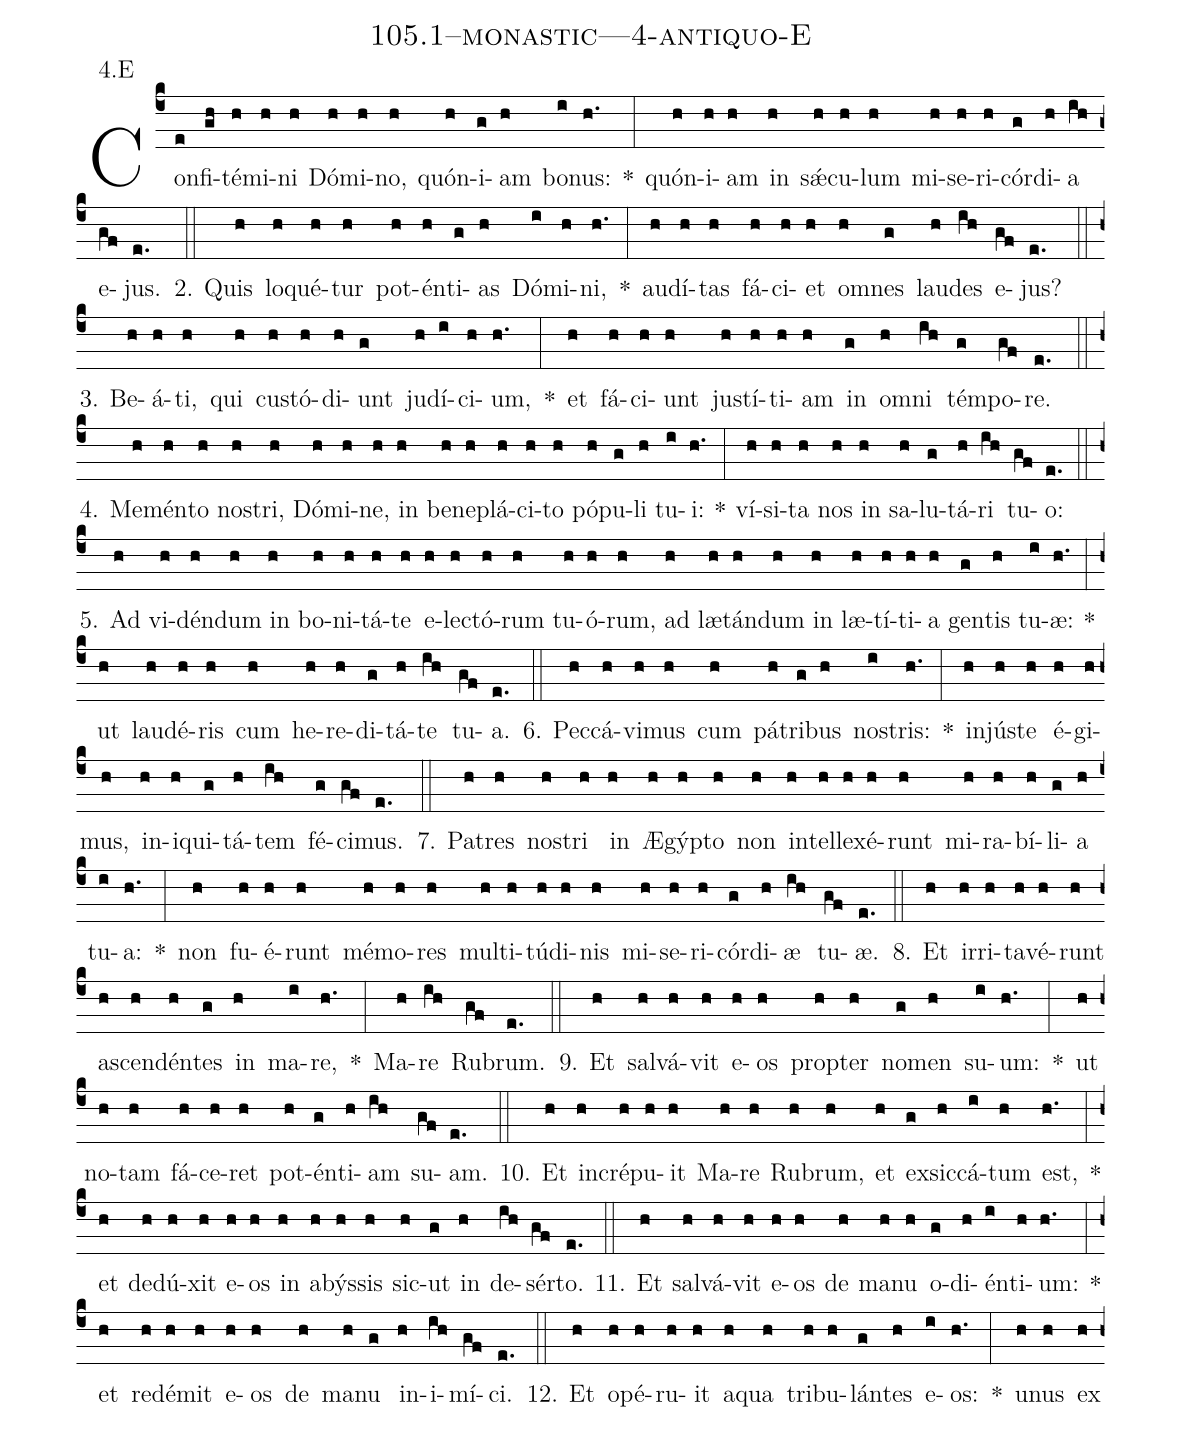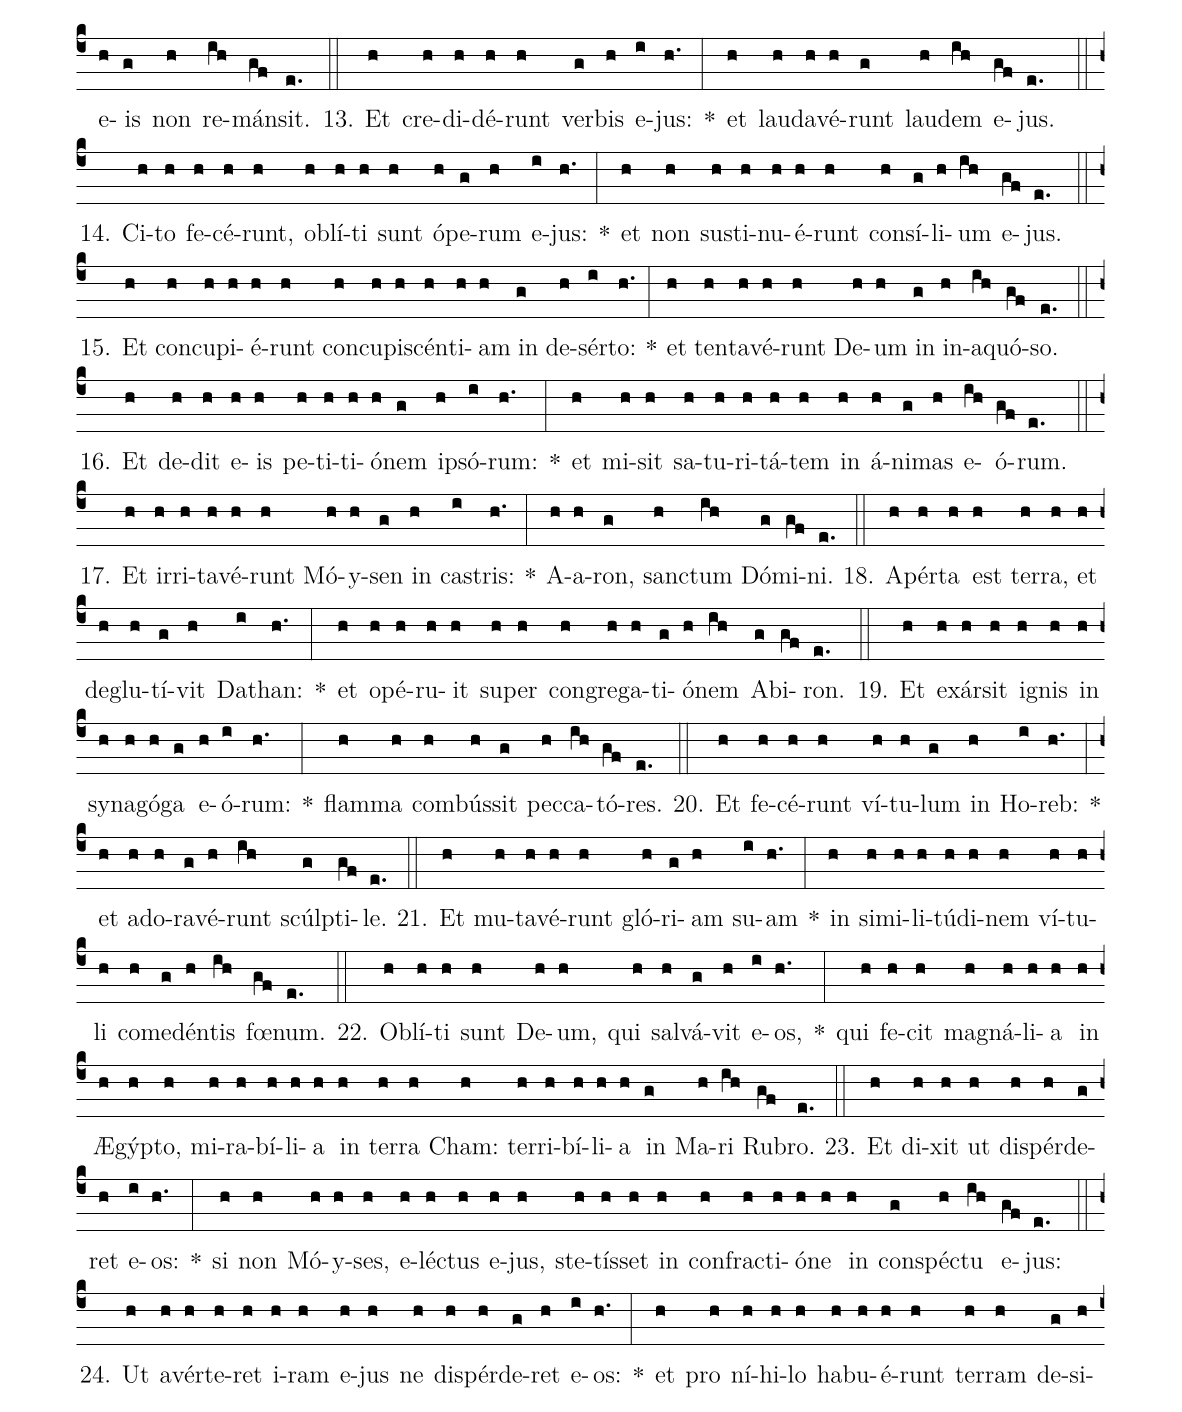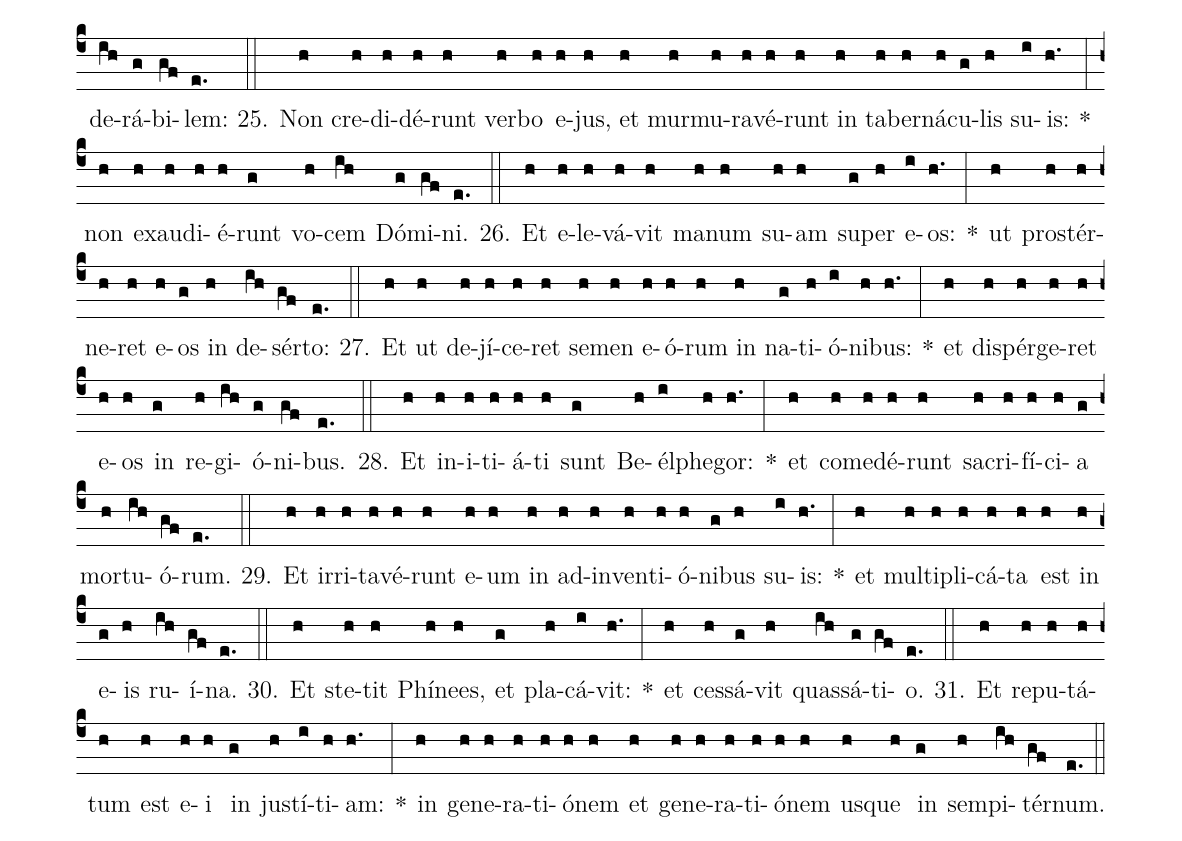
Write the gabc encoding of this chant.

name: 105.1--monastic---4-antiquo-E;
annotation: 4.E;
%%
(c4)Con(e)fi(gh)té(h)mi(h)ni(h) Dó(h)mi(h)no,(h) quón(h)i(g)am(h) bo(i)nus:(h.) *(:) quón(h)i(h)am(h) in(h) sǽ(h)cu(h)lum(h) mi(h)se(h)ri(h)cór(g)di(h)a(ih) e(gf)jus.(e.) (::)
2. Quis(h) lo(h)qué(h)tur(h) pot(h)én(h)ti(g)as(h) Dó(i)mi(h)ni,(h.) *(:) au(h)dí(h)tas(h) fá(h)ci(h)et(h) om(h)nes(g) lau(h)des(ih) e(gf)jus?(e.) (::)
3. Be(h)á(h)ti,(h) qui(h) cus(h)tó(h)di(h)unt(g) ju(h)dí(i)ci(h)um,(h.) *(:) et(h) fá(h)ci(h)unt(h) jus(h)tí(h)ti(h)am(h) in(g) om(h)ni(ih) tém(g)po(gf)re.(e.) (::)
4. Me(h)mén(h)to(h) nos(h)tri,(h) Dó(h)mi(h)ne,(h) in(h) be(h)ne(h)plá(h)ci(h)to(h) pó(h)pu(g)li(h) tu(i)i:(h.) *(:) ví(h)si(h)ta(h) nos(h) in(h) sa(h)lu(g)tá(h)ri(ih) tu(gf)o:(e.) (::)
5. Ad(h) vi(h)dén(h)dum(h) in(h) bo(h)ni(h)tá(h)te(h) e(h)lec(h)tó(h)rum(h) tu(h)ó(h)rum,(h) ad(h) læ(h)tán(h)dum(h) in(h) læ(h)tí(h)ti(h)a(h) gen(g)tis(h) tu(i)æ:(h.) *(:) ut(h) lau(h)dé(h)ris(h) cum(h) he(h)re(h)di(g)tá(h)te(ih) tu(gf)a.(e.) (::)
6. Pec(h)cá(h)vi(h)mus(h) cum(h) pá(h)tri(g)bus(h) nos(i)tris:(h.) *(:) in(h)jús(h)te(h) é(h)gi(h)mus,(h) in(h)i(h)qui(g)tá(h)tem(ih) fé(g)ci(gf)mus.(e.) (::)
7. Pa(h)tres(h) nos(h)tri(h) in(h) Æ(h)gýp(h)to(h) non(h) in(h)tel(h)le(h)xé(h)runt(h) mi(h)ra(h)bí(h)li(g)a(h) tu(i)a:(h.) *(:) non(h) fu(h)é(h)runt(h) mé(h)mo(h)res(h) mul(h)ti(h)tú(h)di(h)nis(h) mi(h)se(h)ri(h)cór(g)di(h)æ(ih) tu(gf)æ.(e.) (::)
8. Et(h) ir(h)ri(h)ta(h)vé(h)runt(h) a(h)scen(h)dén(h)tes(g) in(h) ma(i)re,(h.) *(:) Ma(h)re(ih) Ru(gf)brum.(e.) (::)
9. Et(h) sal(h)vá(h)vit(h) e(h)os(h) prop(h)ter(h) no(g)men(h) su(i)um:(h.) *(:) ut(h) no(h)tam(h) fá(h)ce(h)ret(h) pot(h)én(g)ti(h)am(ih) su(gf)am.(e.) (::)
10. Et(h) in(h)cré(h)pu(h)it(h) Ma(h)re(h) Ru(h)brum,(h) et(h) ex(g)sic(h)cá(i)tum(h) est,(h.) *(:) et(h) de(h)dú(h)xit(h) e(h)os(h) in(h) a(h)býs(h)sis(h) sic(h)ut(g) in(h) de(ih)sér(gf)to.(e.) (::)
11. Et(h) sal(h)vá(h)vit(h) e(h)os(h) de(h) ma(h)nu(h) o(g)di(h)én(i)ti(h)um:(h.) *(:) et(h) red(h)é(h)mit(h) e(h)os(h) de(h) ma(h)nu(g) in(h)i(ih)mí(gf)ci.(e.) (::)
12. Et(h) o(h)pé(h)ru(h)it(h) a(h)qua(h) tri(h)bu(h)lán(g)tes(h) e(i)os:(h.) *(:) u(h)nus(h) ex(h) e(h)is(g) non(h) re(ih)mán(gf)sit.(e.) (::)
13. Et(h) cre(h)di(h)dé(h)runt(h) ver(g)bis(h) e(i)jus:(h.) *(:) et(h) lau(h)da(h)vé(h)runt(g) lau(h)dem(ih) e(gf)jus.(e.) (::)
14. Ci(h)to(h) fe(h)cé(h)runt,(h) ob(h)lí(h)ti(h) sunt(h) ó(h)pe(g)rum(h) e(i)jus:(h.) *(:) et(h) non(h) sus(h)ti(h)nu(h)é(h)runt(h) con(h)sí(g)li(h)um(ih) e(gf)jus.(e.) (::)
15. Et(h) con(h)cu(h)pi(h)é(h)runt(h) con(h)cu(h)pi(h)scén(h)ti(h)am(h) in(g) de(h)sér(i)to:(h.) *(:) et(h) ten(h)ta(h)vé(h)runt(h) De(h)um(h) in(g) in(h)a(ih)quó(gf)so.(e.) (::)
16. Et(h) de(h)dit(h) e(h)is(h) pe(h)ti(h)ti(h)ó(h)nem(g) ip(h)só(i)rum:(h.) *(:) et(h) mi(h)sit(h) sa(h)tu(h)ri(h)tá(h)tem(h) in(h) á(h)ni(g)mas(h) e(ih)ó(gf)rum.(e.) (::)
17. Et(h) ir(h)ri(h)ta(h)vé(h)runt(h) Mó(h)y(h)sen(g) in(h) cas(i)tris:(h.) *(:) A(h)a(h)ron,(g) sanc(h)tum(ih) Dó(g)mi(gf)ni.(e.) (::)
18. A(h)pér(h)ta(h) est(h) ter(h)ra,(h) et(h) de(h)glu(h)tí(g)vit(h) Da(i)than:(h.) *(:) et(h) o(h)pé(h)ru(h)it(h) su(h)per(h) con(h)gre(h)ga(h)ti(g)ó(h)nem(ih) Ab(g)i(gf)ron.(e.) (::)
19. Et(h) ex(h)ár(h)sit(h) i(h)gnis(h) in(h) sy(h)na(h)gó(h)ga(g) e(h)ó(i)rum:(h.) *(:) flam(h)ma(h) com(h)bús(h)sit(g) pec(h)ca(ih)tó(gf)res.(e.) (::)
20. Et(h) fe(h)cé(h)runt(h) ví(h)tu(h)lum(g) in(h) Ho(i)reb:(h.) *(:) et(h) ad(h)o(h)ra(g)vé(h)runt(ih) scúlp(g)ti(gf)le.(e.) (::)
21. Et(h) mu(h)ta(h)vé(h)runt(h) gló(h)ri(g)am(h) su(i)am(h.) *(:) in(h) si(h)mi(h)li(h)tú(h)di(h)nem(h) ví(h)tu(h)li(h) com(h)e(g)dén(h)tis(ih) fœ(gf)num.(e.) (::)
22. Ob(h)lí(h)ti(h) sunt(h) De(h)um,(h) qui(h) sal(h)vá(g)vit(h) e(i)os,(h.) *(:) qui(h) fe(h)cit(h) ma(h)gná(h)li(h)a(h) in(h) Æ(h)gýp(h)to,(h) mi(h)ra(h)bí(h)li(h)a(h) in(h) ter(h)ra(h) Cham:(h) ter(h)ri(h)bí(h)li(h)a(h) in(g) Ma(h)ri(ih) Ru(gf)bro.(e.) (::)
23. Et(h) di(h)xit(h) ut(h) dis(h)pér(h)de(g)ret(h) e(i)os:(h.) *(:) si(h) non(h) Mó(h)y(h)ses,(h) e(h)léc(h)tus(h) e(h)jus,(h) ste(h)tís(h)set(h) in(h) con(h)frac(h)ti(h)ó(h)ne(h) in(h) con(g)spéc(h)tu(ih) e(gf)jus:(e.) (::)
24. Ut(h) a(h)vér(h)te(h)ret(h) i(h)ram(h) e(h)jus(h) ne(h) dis(h)pér(h)de(g)ret(h) e(i)os:(h.) *(:) et(h) pro(h) ní(h)hi(h)lo(h) ha(h)bu(h)é(h)runt(h) ter(h)ram(h) de(g)si(h)de(ih)rá(g)bi(gf)lem:(e.) (::)
25. Non(h) cre(h)di(h)dé(h)runt(h) ver(h)bo(h) e(h)jus,(h) et(h) mur(h)mu(h)ra(h)vé(h)runt(h) in(h) ta(h)ber(h)ná(h)cu(g)lis(h) su(i)is:(h.) *(:) non(h) ex(h)au(h)di(h)é(h)runt(g) vo(h)cem(ih) Dó(g)mi(gf)ni.(e.) (::)
26. Et(h) e(h)le(h)vá(h)vit(h) ma(h)num(h) su(h)am(h) su(g)per(h) e(i)os:(h.) *(:) ut(h) pro(h)stér(h)ne(h)ret(h) e(h)os(g) in(h) de(ih)sér(gf)to:(e.) (::)
27. Et(h) ut(h) de(h)jí(h)ce(h)ret(h) se(h)men(h) e(h)ó(h)rum(h) in(h) na(g)ti(h)ó(i)ni(h)bus:(h.) *(:) et(h) di(h)spér(h)ge(h)ret(h) e(h)os(h) in(g) re(h)gi(ih)ó(g)ni(gf)bus.(e.) (::)
28. Et(h) in(h)i(h)ti(h)á(h)ti(h) sunt(g) Be(h)él(i)phe(h)gor:(h.) *(:) et(h) com(h)e(h)dé(h)runt(h) sa(h)cri(h)fí(h)ci(h)a(g) mor(h)tu(ih)ó(gf)rum.(e.) (::)
29. Et(h) ir(h)ri(h)ta(h)vé(h)runt(h) e(h)um(h) in(h) ad(h)in(h)ven(h)ti(h)ó(h)ni(g)bus(h) su(i)is:(h.) *(:) et(h) mul(h)ti(h)pli(h)cá(h)ta(h) est(h) in(h) e(g)is(h) ru(ih)í(gf)na.(e.) (::)
30. Et(h) ste(h)tit(h) Phí(h)nees,(h) et(g) pla(h)cá(i)vit:(h.) *(:) et(h) ces(h)sá(g)vit(h) quas(ih)sá(g)ti(gf)o.(e.) (::)
31. Et(h) re(h)pu(h)tá(h)tum(h) est(h) e(h)i(h) in(g) jus(h)tí(i)ti(h)am:(h.) *(:) in(h) ge(h)ne(h)ra(h)ti(h)ó(h)nem(h) et(h) ge(h)ne(h)ra(h)ti(h)ó(h)nem(h) us(h)que(h) in(g) sem(h)pi(ih)tér(gf)num.(e.) (::)
